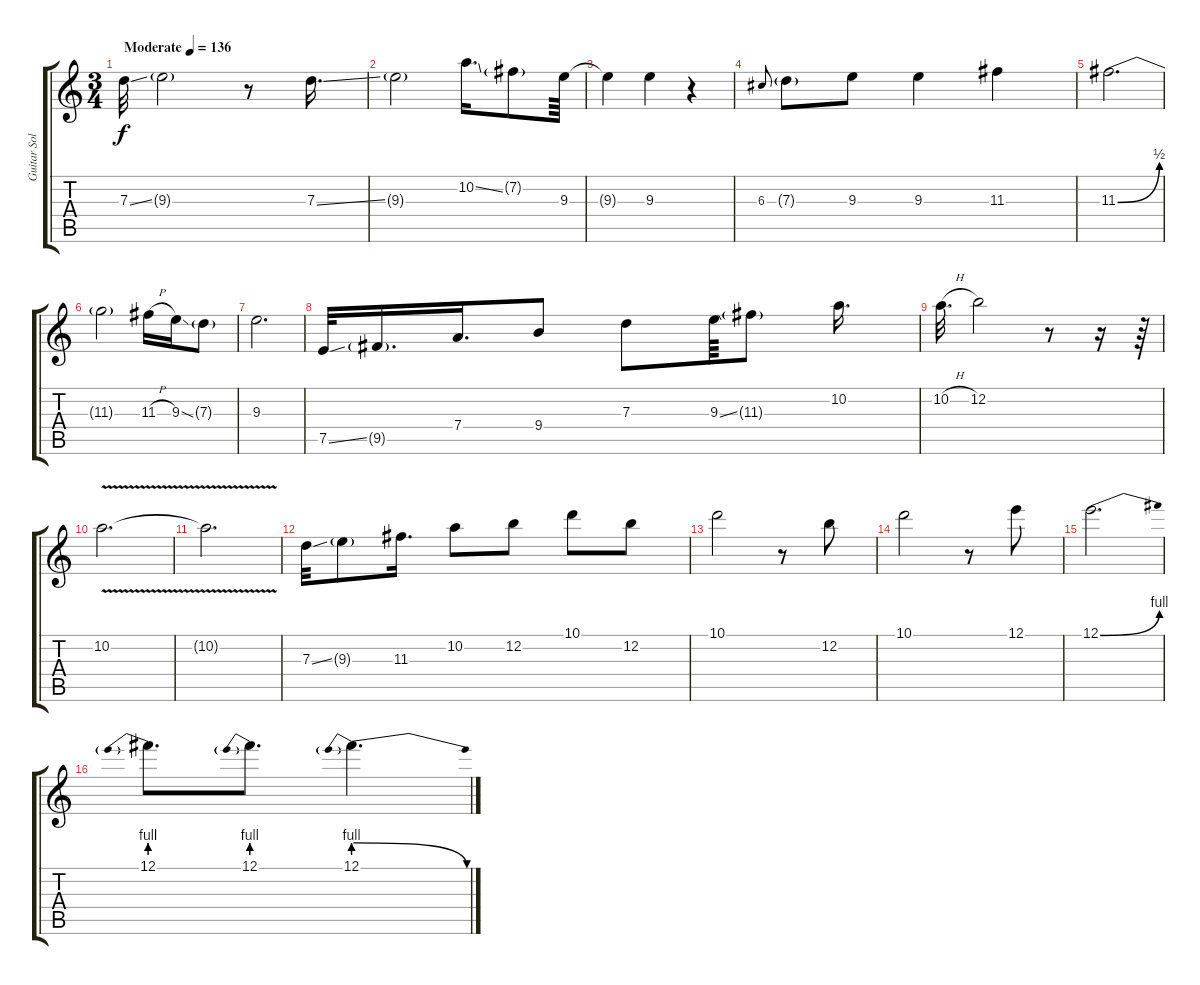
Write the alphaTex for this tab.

\track ("Guitar Solo" "Guitar Sol") {instrument overdrivenguitar}
\staff {score tabs}
\tuning (E4 B3 G3 D3 A2 E2) {hide}
\ts (3 4)
\tempo (136 "Moderate")
\clef g2
\ks c
7.3{ss}.32{dy f instrument overdrivenguitar} 9.3{g}.2 r.8 7.3{ss}.16{d} |
9.3{g}.2 10.2{ss}.16{d} 7.2{g}.8 9.3.64 |
9.3{t}.4 9.3.4 r.4 |
6.3.8{gr onbeat} 7.3{g}.8 9.3.8 9.3.4 11.3.4 |
11.3{be (bend 0 0 60 2)}.2{d} |
11.3{t}.2 11.3{h}.16 9.3{ss}.16 7.3{g}.8 |
9.3.2{d} |
7.5{ss}.32 9.5{g}.16{d} 7.4.16{d} 9.4.8 7.3.8 9.3{ss}.64 11.3{g}.8 10.2.16{d} |
10.2{h}.32{d} 12.2.2 r.8 r.16 r.64 |
10.2{v}.2{d} |
10.2{t}.2{d} |
7.3{ss}.32 9.3{g}.8 11.3.16{d} 10.2.8 12.2.8 10.1.8 12.2.8 |
10.1.2 r.8 12.2.8 |
10.1.2 r.8 12.1.8 |
12.1{be (bend 0 0 60 4)}.2{d} |
12.1{be (prebend 0 4 60 4)}.8{d} 12.1{be (prebend 0 4 60 4)}.8{d} 12.1{be (prebendrelease 0 4 60 0)}.4{d}
